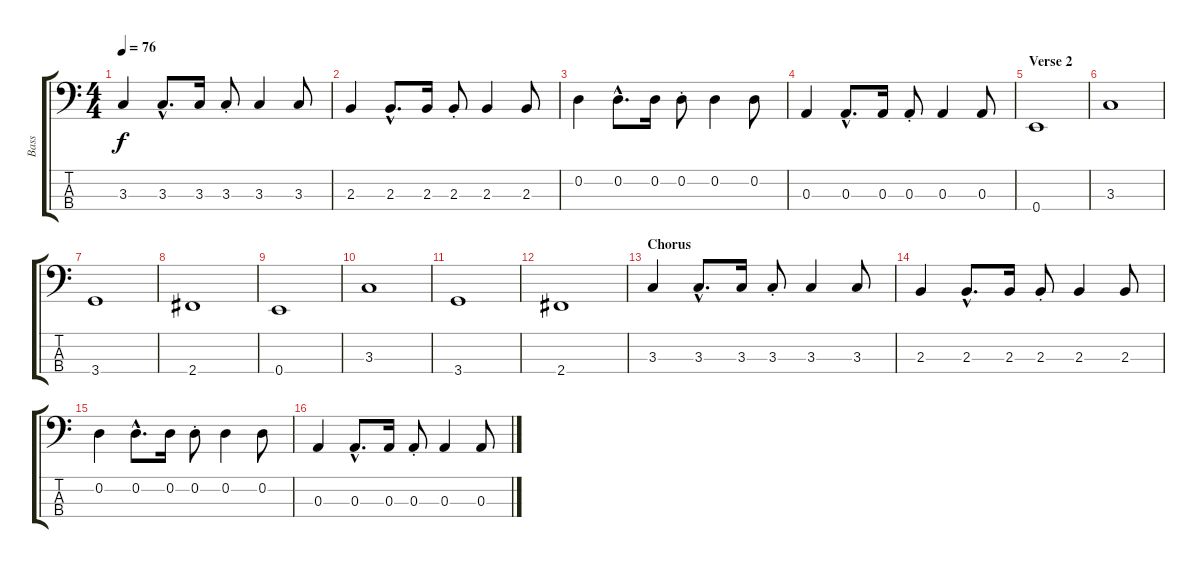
\track ("Bass" "Bass") {instrument electricbassfinger}
\staff {score tabs}
\tuning (G2 D2 A1 E1) {hide}
\ts (4 4)
\tempo 76
\clef f4
\ks c
3.3.4{dy f} 3.3{hac}.8{d} 3.3.16 3.3{st}.8 3.3.4 3.3.8 |
2.3.4 2.3{hac}.8{d} 2.3.16 2.3{st}.8 2.3.4 2.3.8 |
0.2.4 0.2{hac}.8{d} 0.2.16 0.2{st}.8 0.2.4 0.2.8 |
0.3.4 0.3{hac}.8{d} 0.3.16 0.3{st}.8 0.3.4 0.3.8 |
\section ("" "Verse 2")
0.4.1 |
3.3.1 |
3.4.1 |
2.4.1 |
0.4.1 |
3.3.1 |
3.4.1 |
2.4.1 |
\section ("" "Chorus")
3.3.4 3.3{hac}.8{d} 3.3.16 3.3{st}.8 3.3.4 3.3.8 |
2.3.4 2.3{hac}.8{d} 2.3.16 2.3{st}.8 2.3.4 2.3.8 |
0.2.4 0.2{hac}.8{d} 0.2.16 0.2{st}.8 0.2.4 0.2.8 |
0.3.4 0.3{hac}.8{d} 0.3.16 0.3{st}.8 0.3.4 0.3.8
